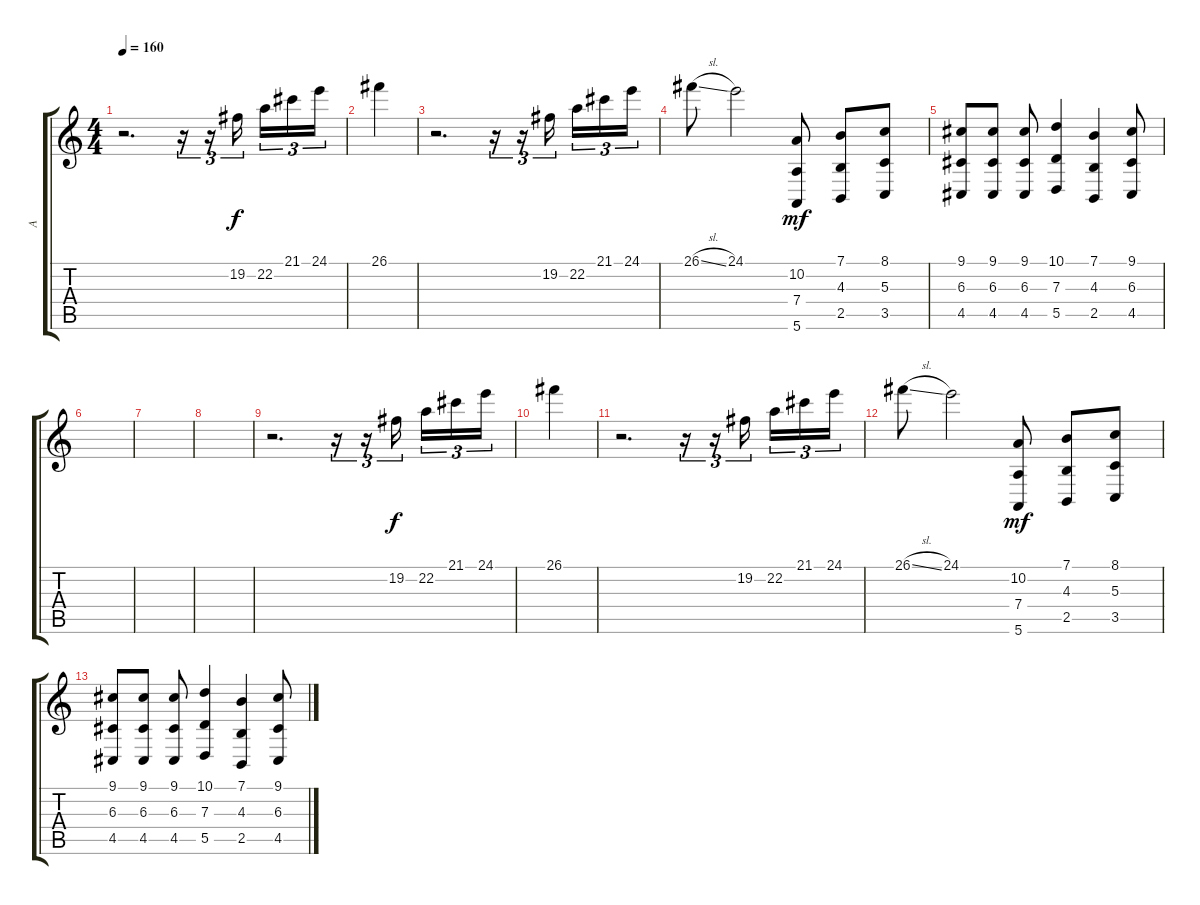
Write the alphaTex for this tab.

\track ("A" "A") {instrument brasssection}
\staff {score tabs}
\tuning (E4 B3 G3 D3 A2 E2) {hide}
\ts (4 4)
\tempo 160
\clef g2
\ks c
r.2{d dy fff instrument piccolo} r.16{tu (3 2)} r.16{tu (3 2)} 19.2.16{tu (3 2) dy f beam splitsecondary} 22.2.16{tu (3 2)} 21.1.16{tu (3 2)} 24.1.16{tu (3 2)} |
26.1.4 |
r.2{d} r.16{tu (3 2)} r.16{tu (3 2)} 19.2.16{tu (3 2) beam splitsecondary} 22.2.16{tu (3 2)} 21.1.16{tu (3 2)} 24.1.16{tu (3 2)} |
26.1{sl}.8 24.1.2 (10.2 7.4 5.6).8{dy mf instrument brasssection} (7.1 4.3 2.5).8 (8.1 5.3 3.5).8 |
(9.1 6.3 4.5).8 (9.1 6.3 4.5).8 (9.1 6.3 4.5).8 (10.1 7.3 5.5).4 (7.1 4.3 2.5).4 (9.1 6.3 4.5).8 |
|
|
|
r.2{d instrument piccolo} r.16{tu (3 2)} r.16{tu (3 2)} 19.2.16{tu (3 2) dy f beam splitsecondary} 22.2.16{tu (3 2)} 21.1.16{tu (3 2)} 24.1.16{tu (3 2)} |
26.1.4 |
r.2{d} r.16{tu (3 2)} r.16{tu (3 2)} 19.2.16{tu (3 2) beam splitsecondary} 22.2.16{tu (3 2)} 21.1.16{tu (3 2)} 24.1.16{tu (3 2)} |
26.1{sl}.8 24.1.2 (10.2 7.4 5.6).8{dy mf instrument brasssection} (7.1 4.3 2.5).8 (8.1 5.3 3.5).8 |
(9.1 6.3 4.5).8 (9.1 6.3 4.5).8 (9.1 6.3 4.5).8 (10.1 7.3 5.5).4 (7.1 4.3 2.5).4 (9.1 6.3 4.5).8
